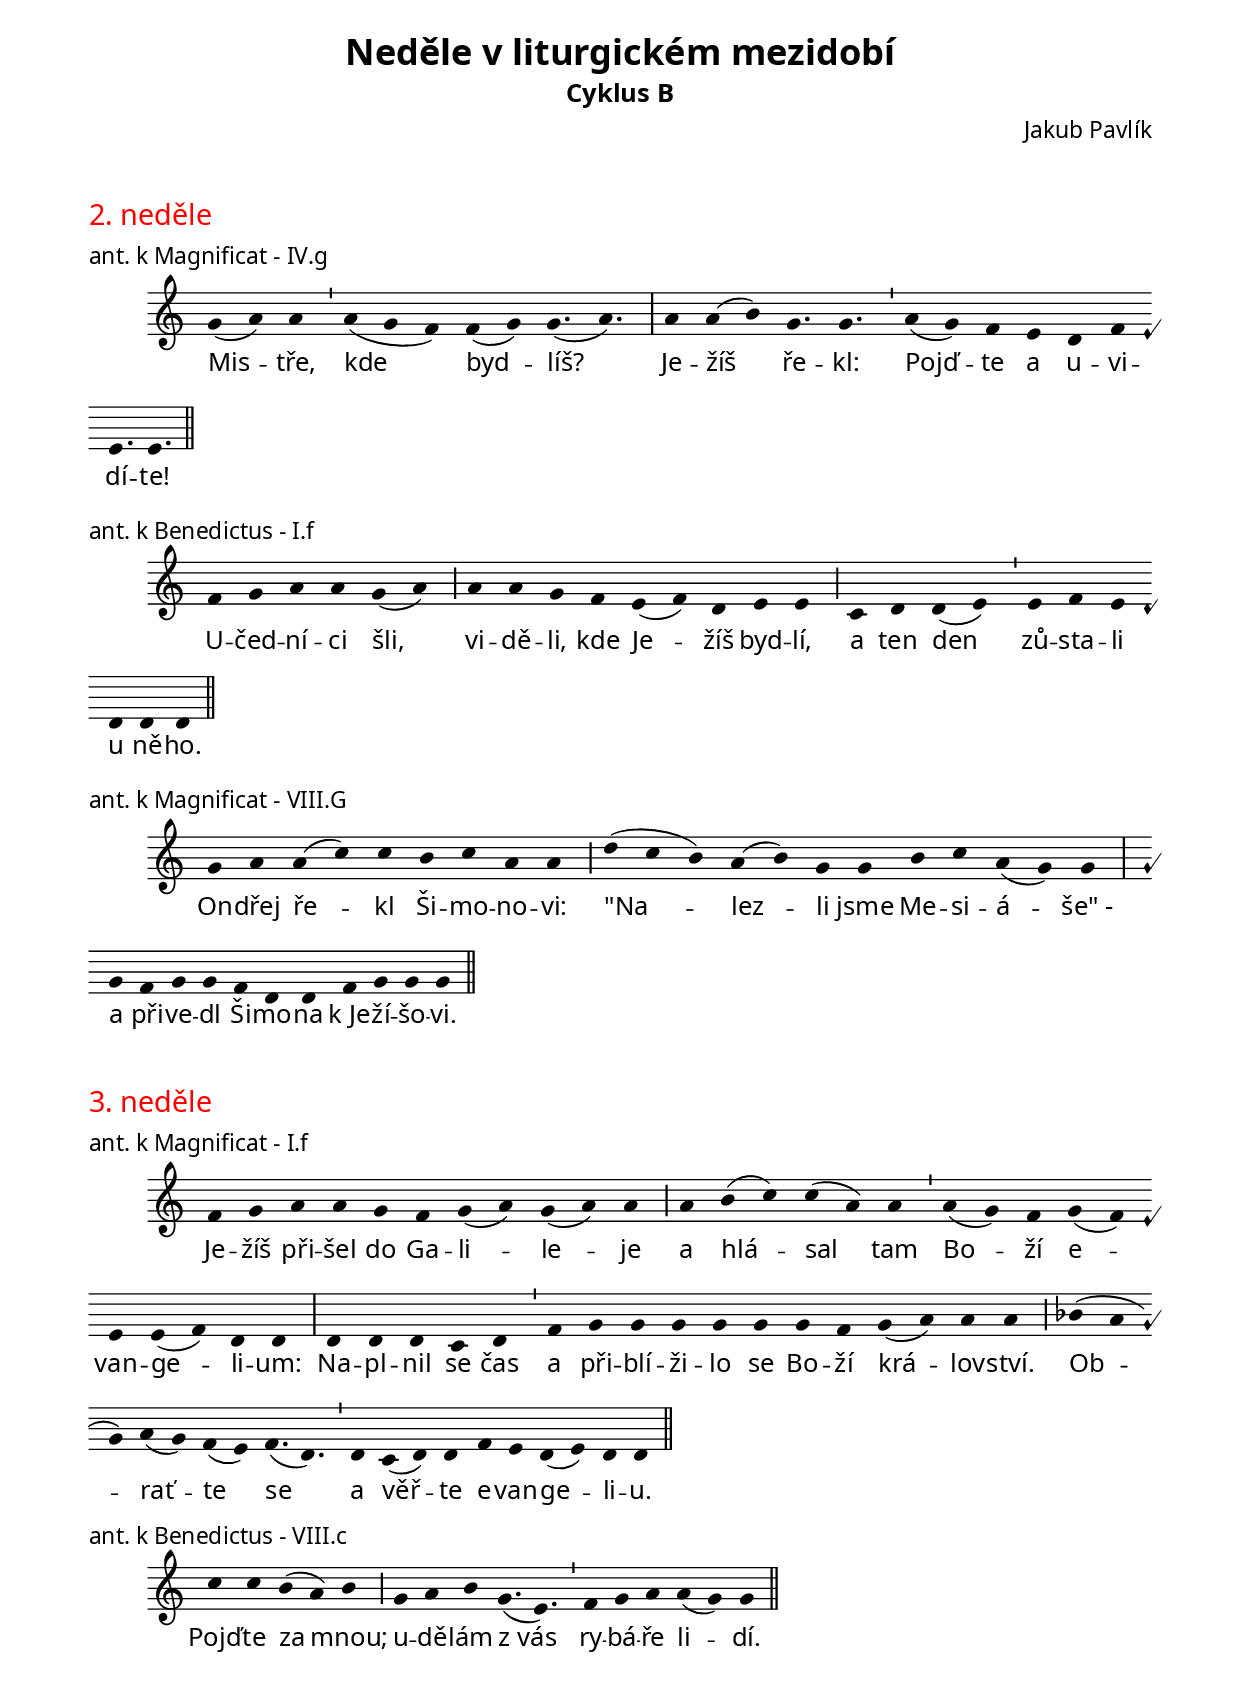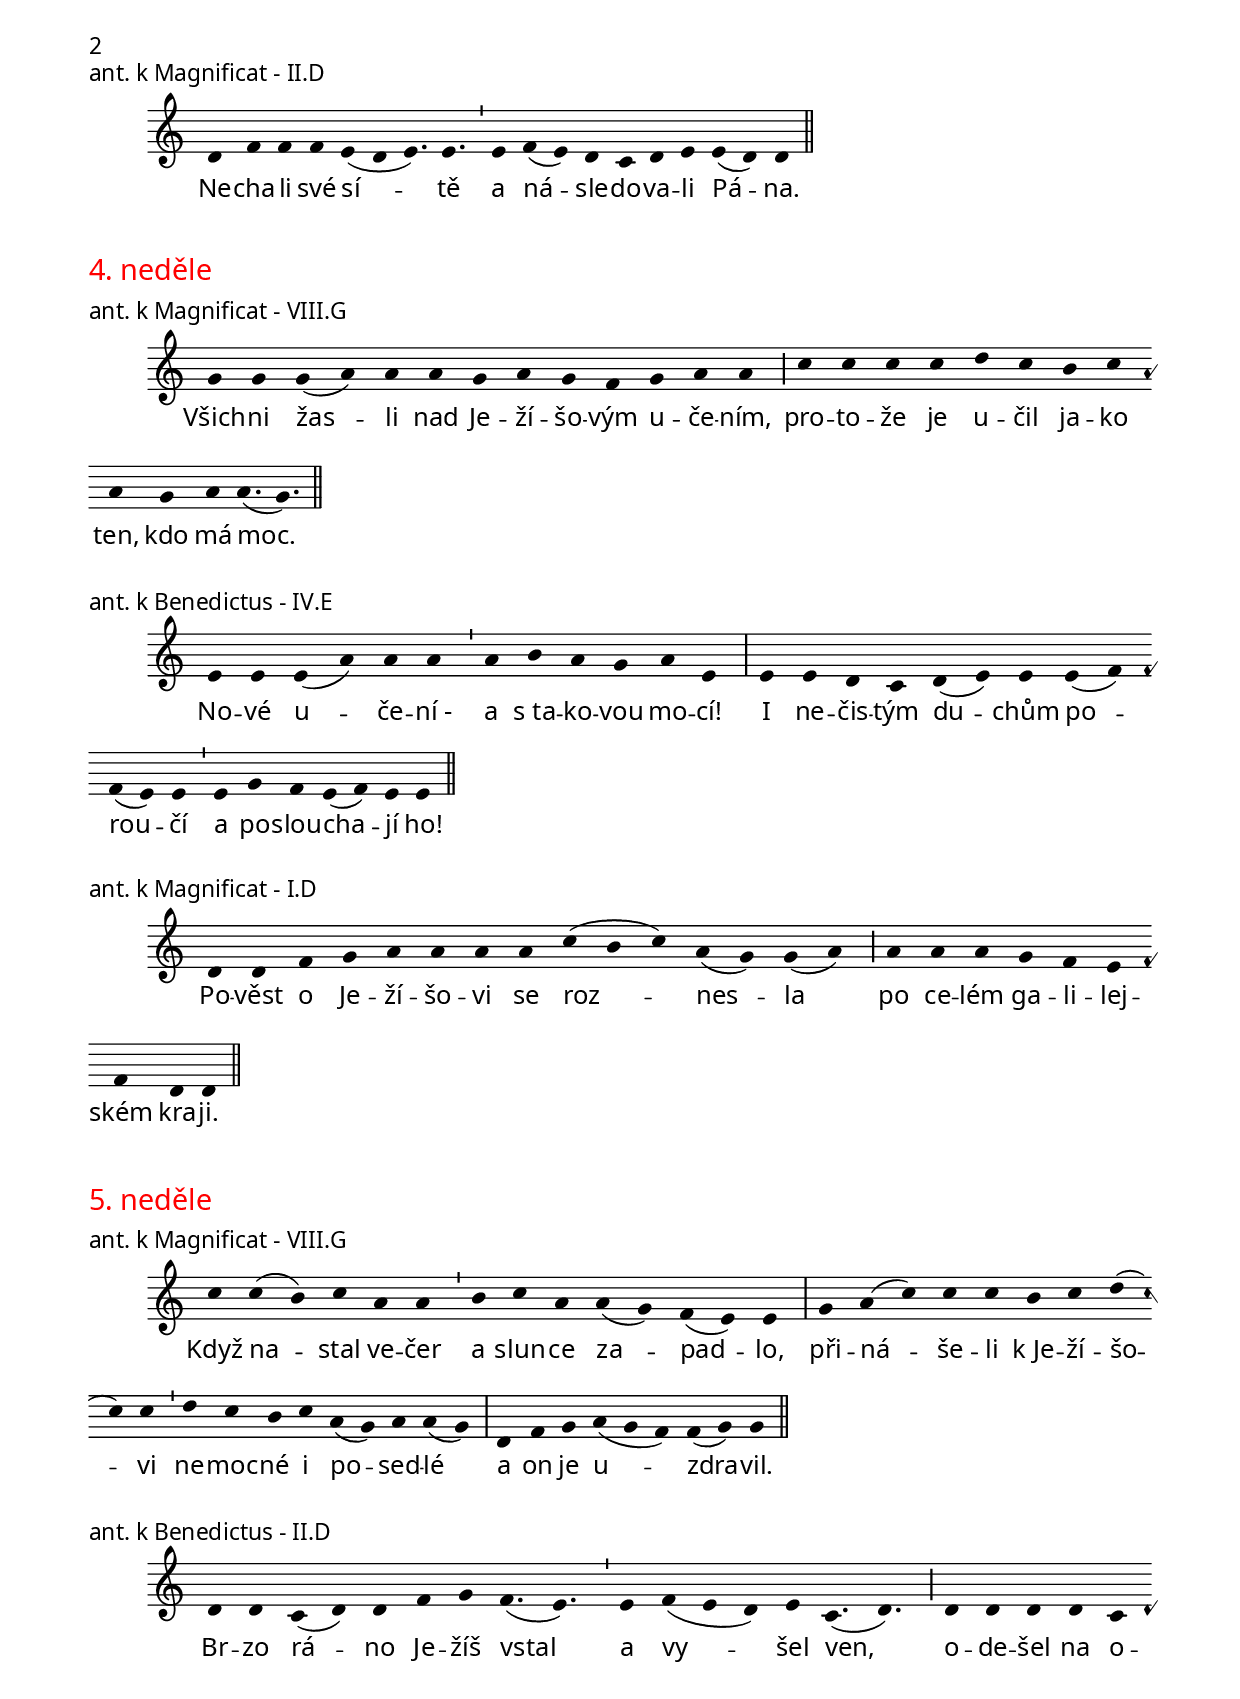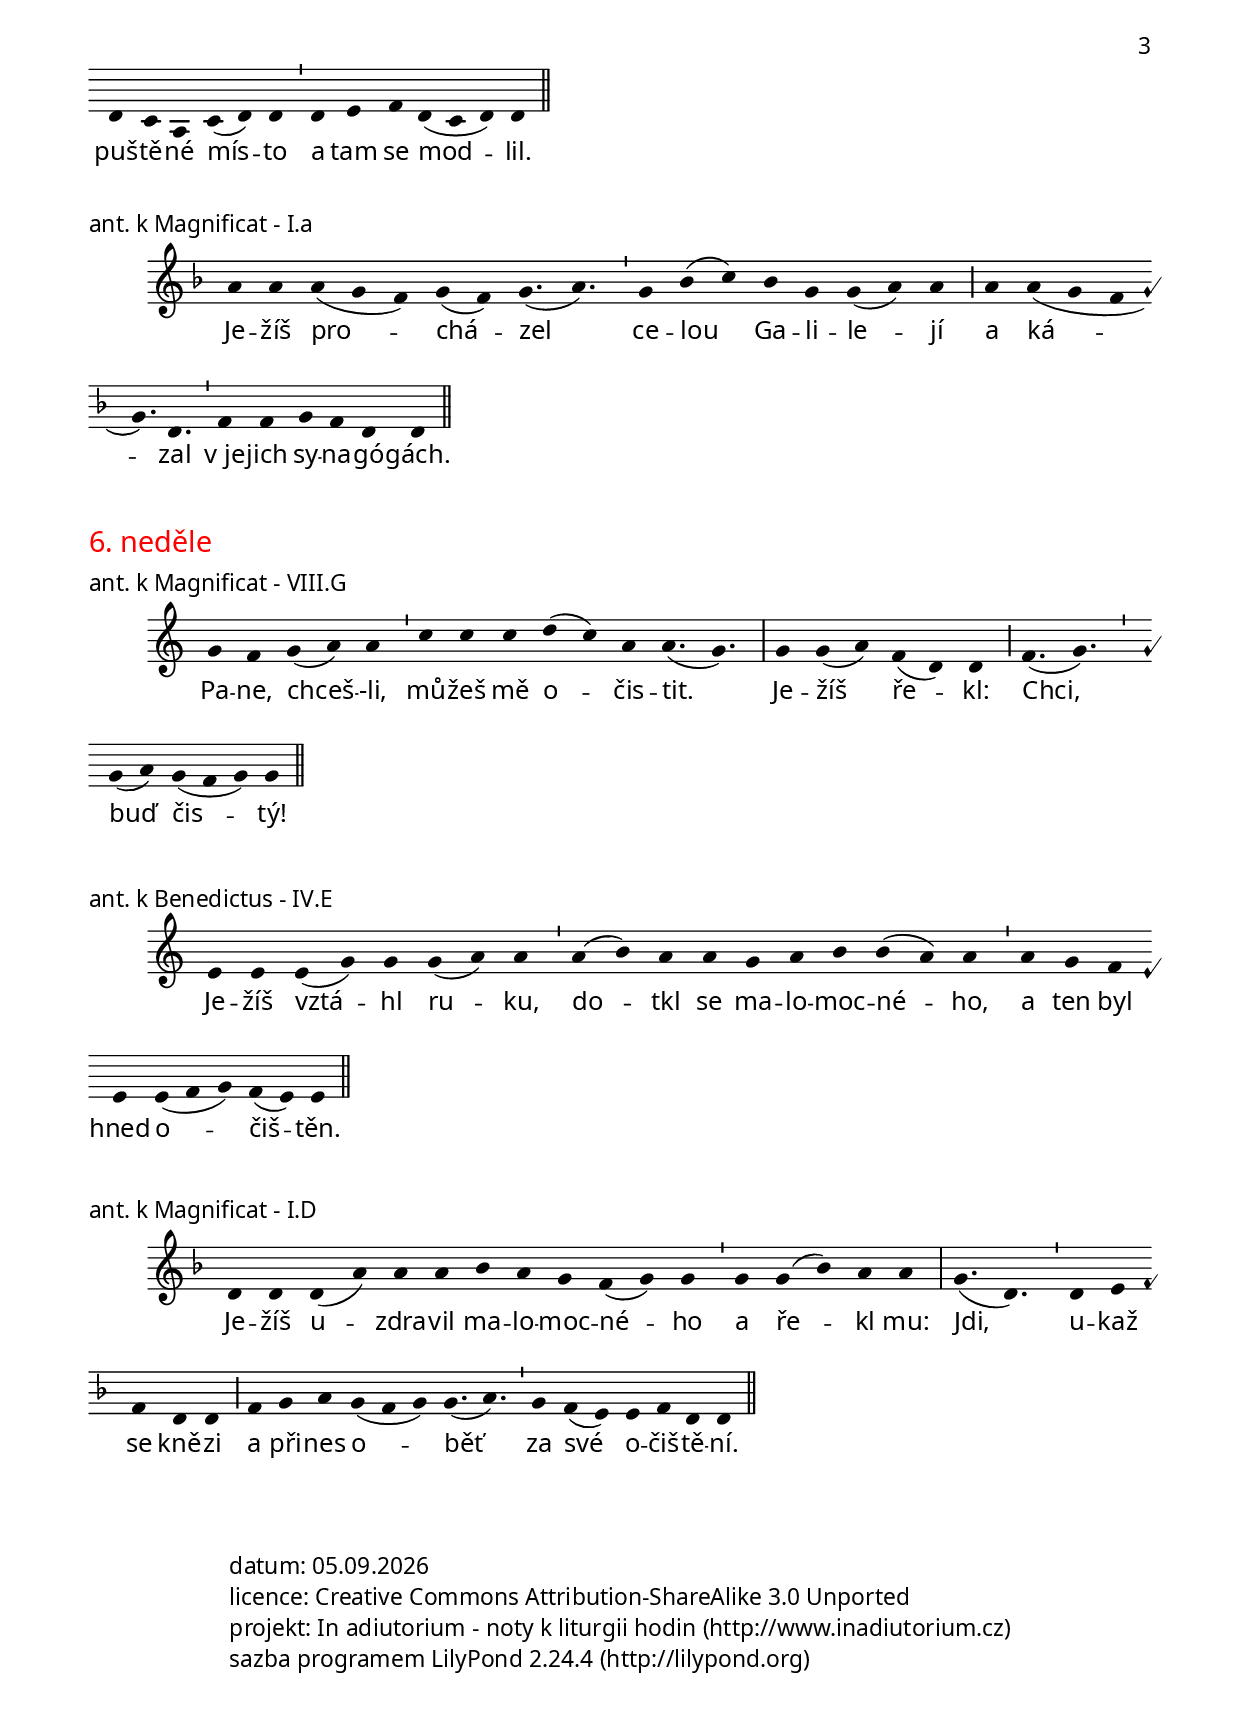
\version "2.14.2"

\header {
  title = "Neděle v liturgickém mezidobí"
  composer = "Jakub Pavlík"
}

\include "spolecne.ly"

\bookpart {
  \header {
    subtitle = "Cyklus B"
  }

  %{
  \markup {\nadpisDen {"X. neděle"}}
  
  \score {
    \relative c' {
      \choralniRezim

    }
    \addlyrics {

    }
    \header {
      quid = "ant. k"
      modus = ""
      differentia = ""
      psalmus = ""
      id = ""
      piece = \markup {\sestavTitulekBezZalmu}
    }
  }
  %}

  \markup {\nadpisDen {"2. neděle"}}

  \score {
    \relative c'' {
      \choralniRezim
      g( a) a \barMin a( g f) f( g) g4.( a) \barMax
      a4 a( b) g4. g \barMin
      a4( g) f e d f e4. e \barFinalis
    }
    \addlyrics {
      Mis -- tře, kde byd -- líš?
      Je -- žíš ře -- kl:
      Pojď -- te a u -- vi -- dí -- te!
    }
    \header {
      quid = "ant. k Magnificat"
      modus = "IV"
      differentia = "g"
      psalmus = ""
      id = "ne2b-1ne-mag"
      piece = \markup {\sestavTitulekBezZalmu}
    }
  }

  \score {
    \relative c' {
      \choralniRezim
      f4 g a a g( a) \barMaior
      a a g f e( f) d e e \barMaior
      c d d( e) \barMin e f e d d d \barFinalis
    }
    \addlyrics {
      U -- čed -- ní -- ci šli,
      vi -- dě -- li, kde Je -- žíš byd -- lí,
      a ten den zů -- sta -- li u ně -- ho.
    }
    \header {
      quid = "ant. k Benedictus"
      modus = "I"
      differentia = "f"
      psalmus = ""
      id = "ne2b-rch-ben"
      piece = \markup {\sestavTitulekBezZalmu}
    }
  }

  \score {
    \relative c'' {
      \choralniRezim
      g4 a a( c) c b c a a \barMaior
      d( c b) a( b) g g b c a( g) g \barMax
      g f g g f d d f g g g \barFinalis
    }
    \addlyrics {
      On -- dřej ře -- kl Ši -- mo -- no -- vi:
      "\"Na" -- lez -- li jsme Me -- si -- á -- "še\" -"
      a při -- ve -- dl Ši -- mo -- na k_Je -- ží -- šo -- vi.
    }
    \header {
      quid = "ant. k Magnificat"
      modus = "VIII"
      differentia = "G"
      psalmus = ""
      id = "ne2b-ne2-mag"
      piece = \markup {\sestavTitulekBezZalmu}
    }
  }
  
  \markup {\nadpisDen {"3. neděle"}}
    
  \score {
    \relative c' {
      \choralniRezim
      f4 g a a g f g( a) g( a) a \barMaior
      a b( c) c( a) a \barMin 
      a( g) f g( f) e e( f) d d \barMax
      
      d d d c d \barMin
      f g g g g g g f g( a) a a \barMaior
      bes( a g) a( g) f( e) f4.( d) \barMin
      d4 c( d) d f e d( e) d d \barFinalis
    }
    \addlyrics {
      Je -- žíš při -- šel do Ga -- li -- le -- je
      a hlá -- sal tam 
      Bo -- ží e -- van -- ge -- li -- um:
      
      Na -- pl -- nil se čas
      a při -- blí -- ži -- lo se Bo -- ží krá -- lov -- ství.
      Ob -- rať -- te se
      a věř -- te e -- van -- ge -- li -- u.
    }
    \header {
      quid = "ant. k Magnificat"
      modus = "I"
      differentia = "f"
      psalmus = ""
      id = "ne3b-ne1-mag"
      piece = \markup {\sestavTitulekBezZalmu}
    }
  }
  
  \score {
    \relative c'' {
      \choralniRezim
      c4 c b( a) b \barMaior
      g a b g4.( e) \barMin
      f4 g a a( g) g \barFinalis
    }
    \addlyrics {
      Pojď -- te za mnou;
      u -- dě -- lám z_vás ry -- bá -- ře li -- dí.
    }
    \header {
      quid = "ant. k Benedictus"
      modus = "VIII"
      differentia = "c"
      psalmus = ""
      id = "ne3b-rch-ben"
      piece = \markup {\sestavTitulekBezZalmu}
    }
  }
  
  \score {
    \relative c' {
      \choralniRezim
      d4 f f f e( d e4.) e \barMin
      e4 f( e) d c d e e( d) d \barFinalis
    }
    \addlyrics {
      Ne -- cha -- li své sí -- tě
      a ná -- sle -- do -- va -- li Pá -- na.
    }
    \header {
      quid = "ant. k Magnificat"
      modus = "II"
      differentia = "D"
      psalmus = ""
      id = "ne3b-ne2-mag"
      piece = \markup {\sestavTitulekBezZalmu}
    }
  }
  
  \markup {\nadpisDen {"4. neděle"}} 
  
  \score {
    \relative c'' {
      \choralniRezim
      g4 g g( a) a a g a g f g a a \barMaior
      c c c c d c b c a g a a4.( g) \barFinalis
    }
    \addlyrics {
      Všich -- ni žas -- li nad Je -- ží -- šo -- vým u -- če -- ním,
      pro -- to -- že je u -- čil ja -- ko ten,
      kdo má moc.
    }
    \header {
      quid = "ant. k Magnificat"
      modus = "VIII"
      differentia = "G"
      psalmus = ""
      id = "ne4b-ne1-mag"
      piece = \markup {\sestavTitulekBezZalmu}
    }
  }
  
  \score {
    \relative c' {
      \choralniRezim
      e4 e e( a) a a \barMin
      a b a g a e \barMax
      e e d c d( e) e e( f) f( e) e \barMin
      e g f e( f) e e \barFinalis
    }
    \addlyrics {
      No -- vé u -- če -- ní_- 
      a s_ta -- ko -- vou mo -- cí!
      I ne -- čis -- tým du -- chům po -- rou -- čí
      a po -- slou -- cha -- jí ho!
    }
    \header {
      quid = "ant. k Benedictus"
      modus = "IV"
      differentia = "E"
      psalmus = ""
      id = "ne4b-rch-ben"
      piece = \markup {\sestavTitulekBezZalmu}
    }
  }
  
  \score {
    \relative c' {
      \choralniRezim
      d4 d f g a a a a c( b c) a( g) g( a) \barMaior
      a a a g f e f d d \barFinalis
    }
    \addlyrics {
      Po -- věst o Je -- ží -- šo -- vi se roz -- nes -- la
      po ce -- lém ga -- li -- lej -- ském kra -- ji.
    }
    \header {
      quid = "ant. k Magnificat"
      modus = "I"
      differentia = "D"
      psalmus = ""
      id = "ne4b-2ne-mag"
      piece = \markup {\sestavTitulekBezZalmu}
    }
  }
  
  \markup {\nadpisDen {"5. neděle"}}
  
  \score {
    \relative c'' {
      \choralniRezim
      c4 c( b) c a a \barMin
      b c a a( g) f( e) e \barMax
      g a( c) c c b c d( c) c \barMin
      d c b c a( g) a a( g) \barMax
      d f g a( g f) f( g) g \barFinalis
    }
    \addlyrics {
      Když na -- stal ve -- čer
      a slun -- ce za -- pad -- lo,
      při -- ná -- še -- li k_Je -- ží -- šo -- vi
      ne -- moc -- né i po -- sed -- lé
      a on je u -- zdra -- vil.
    }
    \header {
      quid = "ant. k Magnificat"
      modus = "VIII"
      differentia = "G"
      psalmus = ""
      id = "ne5b-1ne-mag"
      piece = \markup {\sestavTitulekBezZalmu}
    }
  }
  
  \score {
    \relative c' {
      \choralniRezim
      d4 d c( d) d f g f4.( e) \barMin
      e4 f( e d) e c4.( d) \barMaior
      d4 d d d c d c a c( d) d \barMin
      d e f d( c d) d \barFinalis
    }
    \addlyrics {
      Br -- zo rá -- no Je -- žíš vstal 
      a vy -- šel ven,
      o -- de -- šel na o -- puš -- tě -- né mís -- to
      a tam se mod -- lil.
    }
    \header {
      quid = "ant. k Benedictus"
      modus = "II"
      differentia = "D"
      psalmus = ""
      id = "ne5b-rch-ben"
      piece = \markup {\sestavTitulekBezZalmu}
    }
  }
  
  \score {
    \relative c'' {
      \choralniRezim
      \key f \major
      a4 a a( g f) g( f) g4.( a) \barMin
      g4 bes( c) bes g g( a) a \barMaior
      a a( g f g4.) d \barMin
      f4 f g f d d \barFinalis
    }
    \addlyrics {
      Je -- žíš pro -- chá -- zel 
      ce -- lou Ga -- li -- le -- jí
      a ká -- zal v_je -- jich sy -- na -- gó -- gách.
    }
    \header {
      quid = "ant. k Magnificat"
      modus = "I"
      differentia = "a"
      psalmus = ""
      id = "ne5b-2ne-mag"
      piece = \markup {\sestavTitulekBezZalmu}
    }
  }
  
  \markup {\nadpisDen {"6. neděle"}}
  
  \score {
    \relative c'' {
      \choralniRezim
      g4 f g( a) a \barMin
      c c c d( c) a a4.( g) \barMax
      g4 g( a) f( d) d \barMaior
      f4.( g) \barMin
      g4( a) g( f g) g \barFinalis
    }
    \addlyrics {
      Pa -- ne, chceš -- -li, 
      mů -- žeš mě o -- čis -- tit.
      Je -- žíš ře -- kl:
      Chci, 
      buď čis -- tý!
    }
    \header {
      quid = "ant. k Magnificat"
      modus = "VIII"
      differentia = "G"
      psalmus = ""
      id = "ne6b-1ne-mag"
      piece = \markup {\sestavTitulekBezZalmu}
    }
  }
  
  \score {
    \relative c' {
      \choralniRezim
      e4 e e( g) g g( a) a \barMin
      a( b) a a g a b b( a) a \barMin
      a g f e e( f g) f( e) e \barFinalis
    }
    \addlyrics {
      Je -- žíš vztá -- hl ru -- ku,
      do -- tkl se ma -- lo -- moc -- né -- ho,
      a ten byl hned o -- čiš -- těn.
    }
    \header {
      quid = "ant. k Benedictus"
      modus = "IV"
      differentia = "E"
      psalmus = ""
      id = "ne6b-rch-ben"
      piece = \markup {\sestavTitulekBezZalmu}
    }
  }
  
  \score {
    \relative c' {
      \choralniRezim
      \key f \major
      d4 d d( a') a a bes a g f( g) g \barMin
      g g( bes) a a \barMax
      g4.( d) \barMin d4 e f d d \barMaior
      f g a g( f g) g4.( a) \barMin
      g4 f( e) e f d d \barFinalis
    }
    \addlyrics {
      Je -- žíš u -- zdra -- vil ma -- lo -- moc -- né -- ho
      a ře -- kl mu:
      Jdi, u -- kaž se kně -- zi
      a při -- nes o -- běť 
      za své o -- čiš -- tě -- ní.
    }
    \header {
      quid = "ant. k Magnificat"
      modus = "I"
      differentia = "D"
      psalmus = ""
      id = "ne6b-2ne-mag"
      piece = \markup {\sestavTitulekBezZalmu}
    }
  }
}